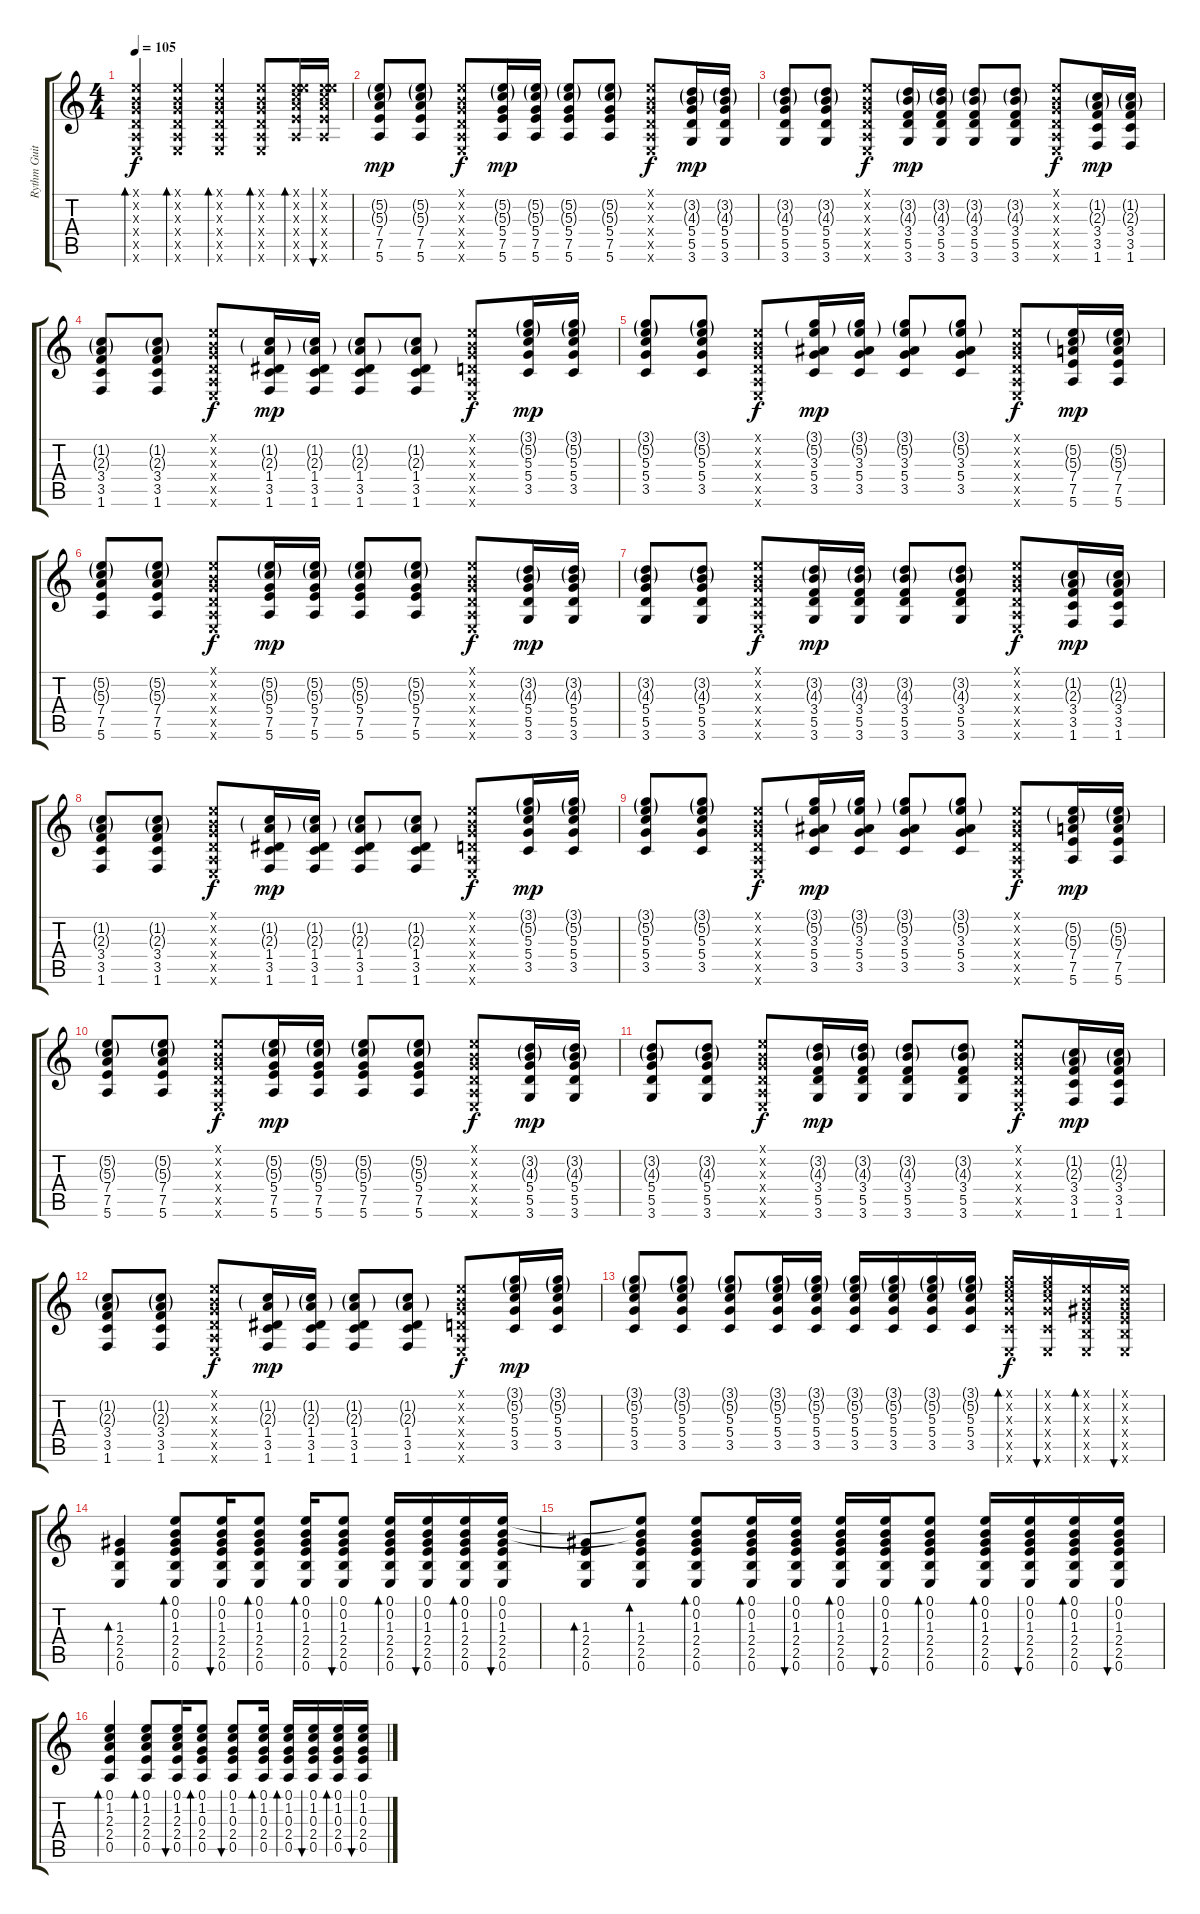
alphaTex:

\track ("Rythm Guitar" "Rythm Guit") {instrument acousticguitarsteel}
\staff {score tabs}
\tuning (E4 B3 G3 D3 A2 E2) {hide}
\ts (4 4)
\tempo 105
\clef g2
\ks c
(0.1{x} 0.2{x} 0.3{x} 0.4{x} 0.5{x} 0.6{x}).4{bd 30 dy f instrument acousticguitarsteel} (0.1{x} 0.2{x} 0.3{x} 0.4{x} 0.5{x} 0.6{x}).4{bd 30} (0.1{x} 0.2{x} 0.3{x} 0.4{x} 0.5{x} 0.6{x}).4{bd 30} (0.1{x} 0.2{x} 0.3{x} 0.4{x} 0.5{x} 0.6{x}).8{bd 30} (0.1{x} 5.2{x} 5.3{x} 7.4{x} 7.5{x} 5.6{x}).16{bd 30} (0.1{x} 5.2{x} 5.3{x} 7.4{x} 7.5{x} 5.6{x}).16{bu 30} |
(5.2{g} 5.3{g} 7.4 7.5 5.6).8{dy mp} (5.2{g} 5.3{g} 7.4 7.5 5.6).8 (0.1{x} 0.2{x} 0.3{x} 0.4{x} 0.5{x} 0.6{x}).8{dy f} (5.2{g} 5.3{g} 5.4 7.5 5.6).16{dy mp} (5.2{g} 5.3{g} 5.4 7.5 5.6).16 (5.2{g} 5.3{g} 5.4 7.5 5.6).8 (5.2{g} 5.3{g} 5.4 7.5 5.6).8 (0.1{x} 0.2{x} 0.3{x} 0.4{x} 0.5{x} 0.6{x}).8{dy f} (3.2{g} 4.3{g} 5.4 5.5 3.6).16{dy mp} (3.2{g} 4.3{g} 5.4 5.5 3.6).16 |
(3.2{g} 4.3{g} 5.4 5.5 3.6).8 (3.2{g} 4.3{g} 5.4 5.5 3.6).8 (0.1{x} 0.2{x} 0.3{x} 0.4{x} 0.5{x} 0.6{x}).8{dy f} (3.2{g} 4.3{g} 3.4 5.5 3.6).16{dy mp} (3.2{g} 4.3{g} 3.4 5.5 3.6).16 (3.2{g} 4.3{g} 3.4 5.5 3.6).8 (3.2{g} 4.3{g} 3.4 5.5 3.6).8 (0.1{x} 0.2{x} 0.3{x} 0.4{x} 0.5{x} 0.6{x}).8{dy f} (1.2{g} 2.3{g} 3.4 3.5 1.6).16{dy mp} (1.2{g} 2.3{g} 3.4 3.5 1.6).16 |
(1.2{g} 2.3{g} 3.4 3.5 1.6).8 (1.2{g} 2.3{g} 3.4 3.5 1.6).8 (0.1{x} 0.2{x} 0.3{x} 0.4{x} 0.5{x} 0.6{x}).8{dy f} (1.2{g} 2.3{g} 1.4 3.5 1.6).16{dy mp} (1.2{g} 2.3{g} 1.4 3.5 1.6).16 (1.2{g} 2.3{g} 1.4 3.5 1.6).8 (1.2{g} 2.3{g} 1.4 3.5 1.6).8 (0.1{x} 0.2{x} 0.3{x} 0.4{x} 0.5{x} 0.6{x}).8{dy f} (3.1{g} 5.2{g} 5.3 5.4 3.5).16{dy mp} (3.1{g} 5.2{g} 5.3 5.4 3.5).16 |
(3.1{g} 5.2{g} 5.3 5.4 3.5).8 (3.1{g} 5.2{g} 5.3 5.4 3.5).8 (0.1{x} 0.2{x} 0.3{x} 0.4{x} 0.5{x} 0.6{x}).8{dy f} (3.1{g} 5.2{g} 3.3 5.4 3.5).16{dy mp} (3.1{g} 5.2{g} 3.3 5.4 3.5).16 (3.1{g} 5.2{g} 3.3 5.4 3.5).8 (3.1{g} 5.2{g} 3.3 5.4 3.5).8 (0.1{x} 0.2{x} 0.3{x} 0.4{x} 0.5{x} 0.6{x}).8{dy f} (5.2{g} 5.3{g} 7.4 7.5 5.6).16{dy mp} (5.2{g} 5.3{g} 7.4 7.5 5.6).16 |
(5.2{g} 5.3{g} 7.4 7.5 5.6).8 (5.2{g} 5.3{g} 7.4 7.5 5.6).8 (0.1{x} 0.2{x} 0.3{x} 0.4{x} 0.5{x} 0.6{x}).8{dy f} (5.2{g} 5.3{g} 5.4 7.5 5.6).16{dy mp} (5.2{g} 5.3{g} 5.4 7.5 5.6).16 (5.2{g} 5.3{g} 5.4 7.5 5.6).8 (5.2{g} 5.3{g} 5.4 7.5 5.6).8 (0.1{x} 0.2{x} 0.3{x} 0.4{x} 0.5{x} 0.6{x}).8{dy f} (3.2{g} 4.3{g} 5.4 5.5 3.6).16{dy mp} (3.2{g} 4.3{g} 5.4 5.5 3.6).16 |
(3.2{g} 4.3{g} 5.4 5.5 3.6).8 (3.2{g} 4.3{g} 5.4 5.5 3.6).8 (0.1{x} 0.2{x} 0.3{x} 0.4{x} 0.5{x} 0.6{x}).8{dy f} (3.2{g} 4.3{g} 3.4 5.5 3.6).16{dy mp} (3.2{g} 4.3{g} 3.4 5.5 3.6).16 (3.2{g} 4.3{g} 3.4 5.5 3.6).8 (3.2{g} 4.3{g} 3.4 5.5 3.6).8 (0.1{x} 0.2{x} 0.3{x} 0.4{x} 0.5{x} 0.6{x}).8{dy f} (1.2{g} 2.3{g} 3.4 3.5 1.6).16{dy mp} (1.2{g} 2.3{g} 3.4 3.5 1.6).16 |
(1.2{g} 2.3{g} 3.4 3.5 1.6).8 (1.2{g} 2.3{g} 3.4 3.5 1.6).8 (0.1{x} 0.2{x} 0.3{x} 0.4{x} 0.5{x} 0.6{x}).8{dy f} (1.2{g} 2.3{g} 1.4 3.5 1.6).16{dy mp} (1.2{g} 2.3{g} 1.4 3.5 1.6).16 (1.2{g} 2.3{g} 1.4 3.5 1.6).8 (1.2{g} 2.3{g} 1.4 3.5 1.6).8 (0.1{x} 0.2{x} 0.3{x} 0.4{x} 0.5{x} 0.6{x}).8{dy f} (3.1{g} 5.2{g} 5.3 5.4 3.5).16{dy mp} (3.1{g} 5.2{g} 5.3 5.4 3.5).16 |
(3.1{g} 5.2{g} 5.3 5.4 3.5).8 (3.1{g} 5.2{g} 5.3 5.4 3.5).8 (0.1{x} 0.2{x} 0.3{x} 0.4{x} 0.5{x} 0.6{x}).8{dy f} (3.1{g} 5.2{g} 3.3 5.4 3.5).16{dy mp} (3.1{g} 5.2{g} 3.3 5.4 3.5).16 (3.1{g} 5.2{g} 3.3 5.4 3.5).8 (3.1{g} 5.2{g} 3.3 5.4 3.5).8 (0.1{x} 0.2{x} 0.3{x} 0.4{x} 0.5{x} 0.6{x}).8{dy f} (5.2{g} 5.3{g} 7.4 7.5 5.6).16{dy mp} (5.2{g} 5.3{g} 7.4 7.5 5.6).16 |
(5.2{g} 5.3{g} 7.4 7.5 5.6).8 (5.2{g} 5.3{g} 7.4 7.5 5.6).8 (0.1{x} 0.2{x} 0.3{x} 0.4{x} 0.5{x} 0.6{x}).8{dy f} (5.2{g} 5.3{g} 5.4 7.5 5.6).16{dy mp} (5.2{g} 5.3{g} 5.4 7.5 5.6).16 (5.2{g} 5.3{g} 5.4 7.5 5.6).8 (5.2{g} 5.3{g} 5.4 7.5 5.6).8 (0.1{x} 0.2{x} 0.3{x} 0.4{x} 0.5{x} 0.6{x}).8{dy f} (3.2{g} 4.3{g} 5.4 5.5 3.6).16{dy mp} (3.2{g} 4.3{g} 5.4 5.5 3.6).16 |
(3.2{g} 4.3{g} 5.4 5.5 3.6).8 (3.2{g} 4.3{g} 5.4 5.5 3.6).8 (0.1{x} 0.2{x} 0.3{x} 0.4{x} 0.5{x} 0.6{x}).8{dy f} (3.2{g} 4.3{g} 3.4 5.5 3.6).16{dy mp} (3.2{g} 4.3{g} 3.4 5.5 3.6).16 (3.2{g} 4.3{g} 3.4 5.5 3.6).8 (3.2{g} 4.3{g} 3.4 5.5 3.6).8 (0.1{x} 0.2{x} 0.3{x} 0.4{x} 0.5{x} 0.6{x}).8{dy f} (1.2{g} 2.3{g} 3.4 3.5 1.6).16{dy mp} (1.2{g} 2.3{g} 3.4 3.5 1.6).16 |
(1.2{g} 2.3{g} 3.4 3.5 1.6).8 (1.2{g} 2.3{g} 3.4 3.5 1.6).8 (0.1{x} 0.2{x} 0.3{x} 0.4{x} 0.5{x} 0.6{x}).8{dy f} (1.2{g} 2.3{g} 1.4 3.5 1.6).16{dy mp} (1.2{g} 2.3{g} 1.4 3.5 1.6).16 (1.2{g} 2.3{g} 1.4 3.5 1.6).8 (1.2{g} 2.3{g} 1.4 3.5 1.6).8 (0.1{x} 0.2{x} 0.3{x} 0.4{x} 0.5{x} 0.6{x}).8{dy f} (3.1{g} 5.2{g} 5.3 5.4 3.5).16{dy mp} (3.1{g} 5.2{g} 5.3 5.4 3.5).16 |
(3.1{g} 5.2{g} 5.3 5.4 3.5).8 (3.1{g} 5.2{g} 5.3 5.4 3.5).8 (3.1{g} 5.2{g} 5.3 5.4 3.5).8 (3.1{g} 5.2{g} 5.3 5.4 3.5).16 (3.1{g} 5.2{g} 5.3 5.4 3.5).16 (3.1{g} 5.2{g} 5.3 5.4 3.5).16 (3.1{g} 5.2{g} 5.3 5.4 3.5).16 (3.1{g} 5.2{g} 5.3 5.4 3.5).16 (3.1{g} 5.2{g} 5.3 5.4 3.5).16 (3.1{x} 5.2{x} 5.3{x} 5.4{x} 3.5{x} 0.6{x}).16{bd 30 dy f} (3.1{x} 5.2{x} 5.3{x} 5.4{x} 3.5{x} 0.6{x}).16{bu 30} (0.1{x} 0.2{x} 1.3{x} 2.4{x} 2.5{x} 0.6{x}).16{bd 30} (0.1{x} 0.2{x} 1.3{x} 2.4{x} 2.5{x} 0.6{x}).16{bu 30} |
(1.3 2.4 2.5 0.6).4{bd 60} (0.1 0.2 1.3 2.4 2.5 0.6).8{bd 30} (0.1 0.2 1.3 2.4 2.5 0.6).16{bu 30} (0.1 0.2 1.3 2.4 2.5 0.6).8{bd 30} (0.1 0.2 1.3 2.4 2.5 0.6).16{bd 30} (0.1 0.2 1.3 2.4 2.5 0.6).8{bu 30} (0.1 0.2 1.3 2.4 2.5 0.6).16{bd 30} (0.1 0.2 1.3 2.4 2.5 0.6).16{bu 30} (0.1 0.2 1.3 2.4 2.5 0.6).16{bd 30} (0.1 0.2 1.3 2.4 2.5 0.6).16{bu 30} |
(1.3 2.4 2.5 0.6).8{bd 120} (0.1{t} 0.2{t} 1.3 2.4 2.5 0.6).8{bd 60} (0.1 0.2 1.3 2.4 2.5 0.6).8{bd 30} (0.1 0.2 1.3 2.4 2.5 0.6).16{bd 30} (0.1 0.2 1.3 2.4 2.5 0.6).16{bu 30} (0.1 0.2 1.3 2.4 2.5 0.6).16{bd 30} (0.1 0.2 1.3 2.4 2.5 0.6).16{bu 30} (0.1 0.2 1.3 2.4 2.5 0.6).8{bd 30} (0.1 0.2 1.3 2.4 2.5 0.6).16{bd 30} (0.1 0.2 1.3 2.4 2.5 0.6).16{bu 60} (0.1 0.2 1.3 2.4 2.5 0.6).16{bd 30} (0.1 0.2 1.3 2.4 2.5 0.6).16{bu 30} |
(0.1 1.2 2.3 2.4 0.5).4{bd 60} (0.1 1.2 2.3 2.4 0.5).8{bd 30} (0.1 1.2 2.3 2.4 0.5).16{bu 30} (0.1 1.2 0.3 2.4 0.5).8{bd 30} (0.1 1.2 0.3 2.4 0.5).8{bu 30} (0.1 1.2 0.3 2.4 0.5).16{bd 30} (0.1 1.2 0.3 2.4 0.5).16{bd 30} (0.1 1.2 0.3 2.4 0.5).16{bu 30} (0.1 1.2 0.3 2.4 0.5).16{bd 30} (0.1 1.2 0.3 2.4 0.5).16{bu 30}
